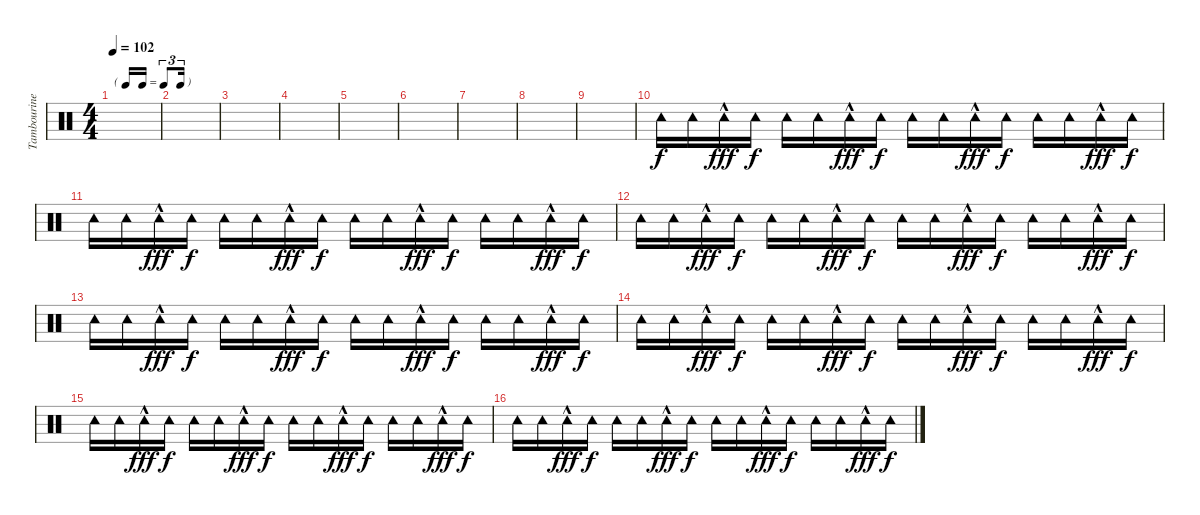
\track ("Tambourine" "Tambourine") {instrument percussion bank 255}
\staff {score}
\articulation defaults
\ts (4 4)
\tf triplet16th
\tempo 102
\clef neutral
\ks c
|
|
|
|
|
|
|
|
|
"Tambourine (hit)".16 "Tambourine (hit)".16 "Tambourine (hit)"{hac}.16{dy fff} "Tambourine (hit)".16{dy f} "Tambourine (hit)".16 "Tambourine (hit)".16 "Tambourine (hit)"{hac}.16{dy fff} "Tambourine (hit)".16{dy f} "Tambourine (hit)".16 "Tambourine (hit)".16 "Tambourine (hit)"{hac}.16{dy fff} "Tambourine (hit)".16{dy f} "Tambourine (hit)".16 "Tambourine (hit)".16 "Tambourine (hit)"{hac}.16{dy fff} "Tambourine (hit)".16{dy f} |
"Tambourine (hit)".16 "Tambourine (hit)".16 "Tambourine (hit)"{hac}.16{dy fff} "Tambourine (hit)".16{dy f} "Tambourine (hit)".16 "Tambourine (hit)".16 "Tambourine (hit)"{hac}.16{dy fff} "Tambourine (hit)".16{dy f} "Tambourine (hit)".16 "Tambourine (hit)".16 "Tambourine (hit)"{hac}.16{dy fff} "Tambourine (hit)".16{dy f} "Tambourine (hit)".16 "Tambourine (hit)".16 "Tambourine (hit)"{hac}.16{dy fff} "Tambourine (hit)".16{dy f} |
"Tambourine (hit)".16 "Tambourine (hit)".16 "Tambourine (hit)"{hac}.16{dy fff} "Tambourine (hit)".16{dy f} "Tambourine (hit)".16 "Tambourine (hit)".16 "Tambourine (hit)"{hac}.16{dy fff} "Tambourine (hit)".16{dy f} "Tambourine (hit)".16 "Tambourine (hit)".16 "Tambourine (hit)"{hac}.16{dy fff} "Tambourine (hit)".16{dy f} "Tambourine (hit)".16 "Tambourine (hit)".16 "Tambourine (hit)"{hac}.16{dy fff} "Tambourine (hit)".16{dy f} |
"Tambourine (hit)".16 "Tambourine (hit)".16 "Tambourine (hit)"{hac}.16{dy fff} "Tambourine (hit)".16{dy f} "Tambourine (hit)".16 "Tambourine (hit)".16 "Tambourine (hit)"{hac}.16{dy fff} "Tambourine (hit)".16{dy f} "Tambourine (hit)".16 "Tambourine (hit)".16 "Tambourine (hit)"{hac}.16{dy fff} "Tambourine (hit)".16{dy f} "Tambourine (hit)".16 "Tambourine (hit)".16 "Tambourine (hit)"{hac}.16{dy fff} "Tambourine (hit)".16{dy f} |
"Tambourine (hit)".16 "Tambourine (hit)".16 "Tambourine (hit)"{hac}.16{dy fff} "Tambourine (hit)".16{dy f} "Tambourine (hit)".16 "Tambourine (hit)".16 "Tambourine (hit)"{hac}.16{dy fff} "Tambourine (hit)".16{dy f} "Tambourine (hit)".16 "Tambourine (hit)".16 "Tambourine (hit)"{hac}.16{dy fff} "Tambourine (hit)".16{dy f} "Tambourine (hit)".16 "Tambourine (hit)".16 "Tambourine (hit)"{hac}.16{dy fff} "Tambourine (hit)".16{dy f} |
"Tambourine (hit)".16 "Tambourine (hit)".16 "Tambourine (hit)"{hac}.16{dy fff} "Tambourine (hit)".16{dy f} "Tambourine (hit)".16 "Tambourine (hit)".16 "Tambourine (hit)"{hac}.16{dy fff} "Tambourine (hit)".16{dy f} "Tambourine (hit)".16 "Tambourine (hit)".16 "Tambourine (hit)"{hac}.16{dy fff} "Tambourine (hit)".16{dy f} "Tambourine (hit)".16 "Tambourine (hit)".16 "Tambourine (hit)"{hac}.16{dy fff} "Tambourine (hit)".16{dy f} |
"Tambourine (hit)".16 "Tambourine (hit)".16 "Tambourine (hit)"{hac}.16{dy fff} "Tambourine (hit)".16{dy f} "Tambourine (hit)".16 "Tambourine (hit)".16 "Tambourine (hit)"{hac}.16{dy fff} "Tambourine (hit)".16{dy f} "Tambourine (hit)".16 "Tambourine (hit)".16 "Tambourine (hit)"{hac}.16{dy fff} "Tambourine (hit)".16{dy f} "Tambourine (hit)".16 "Tambourine (hit)".16 "Tambourine (hit)"{hac}.16{dy fff} "Tambourine (hit)".16{dy f}
